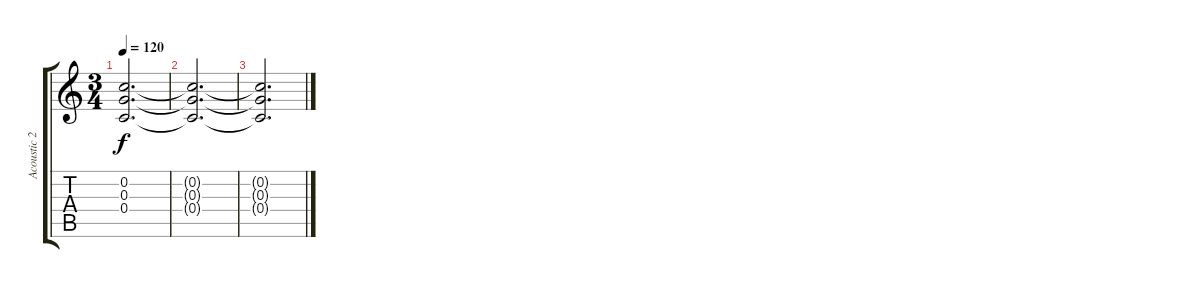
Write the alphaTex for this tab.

\track ("Acoustic 2" "Acoustic 2") {instrument acousticguitarsteel}
\staff {score tabs}
\tuning (Eb4 C4 G3 C3 G2 C2) {hide}
\ts (3 4)
\tempo 120
\clef g2
\ks c
(0.2{t} 0.3 0.4{t}).2{d dy f} |
(0.2{t} 0.3{t} 0.4{t}).2{d} |
(0.2{t} 0.3{t} 0.4{t}).2{d}
